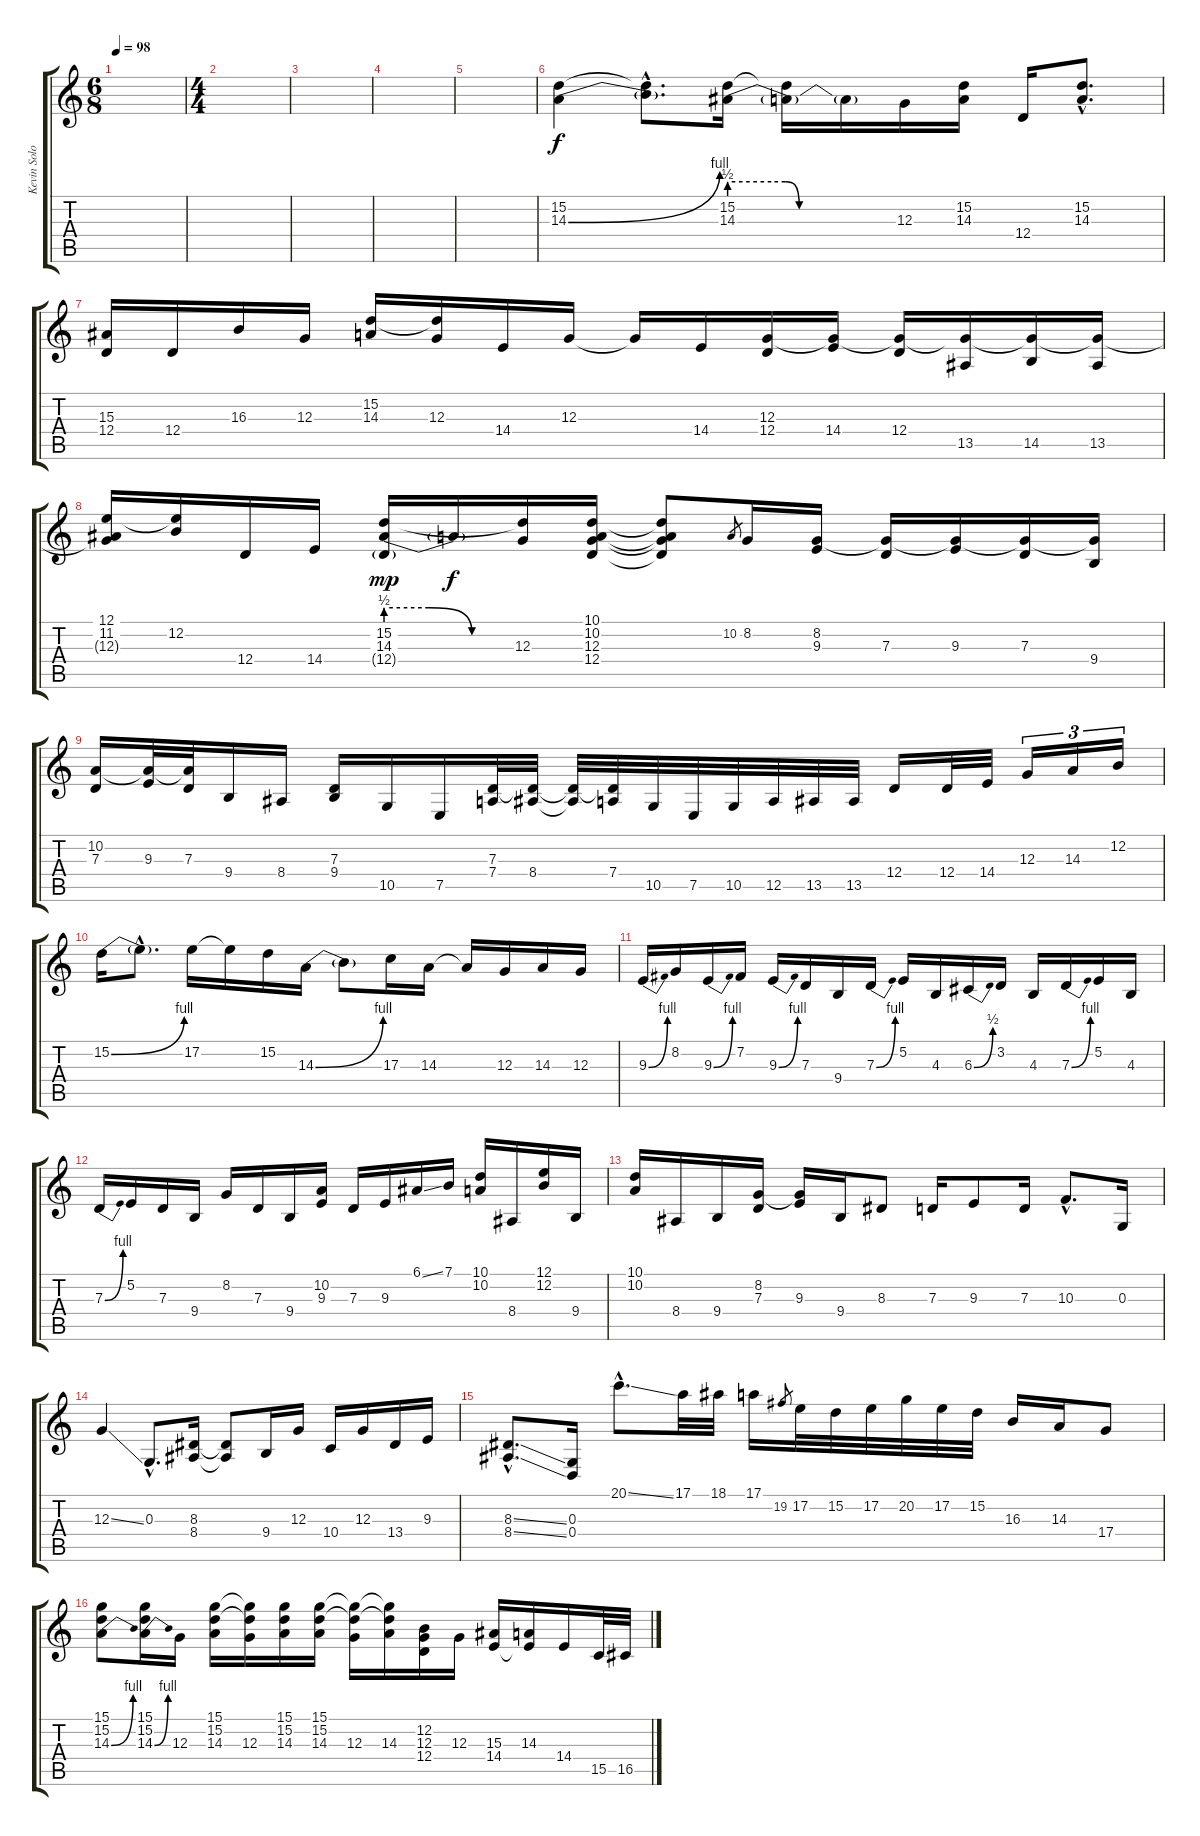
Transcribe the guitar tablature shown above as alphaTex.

\track ("Kevin Solo" "Kevin Solo") {instrument lead8bassandlead}
\staff {score tabs}
\tuning (E4 B3 G3 D3 A2 E2) {hide}
\ts (6 8)
\tempo 98
\clef g2
\ks c
|
\ts (4 4)
|
|
|
|
(15.2 14.3{be (bend 0 0 60 4)}).4 (15.2{hac t} 14.3{hac t}).8{d} (15.2 14.3{be (custom 0 2 15 2 20 2 25 0 40 0 60 0)}).16 (15.2{t} 14.3{t}).16 14.3{t}.16 12.3.16 (15.2 14.3).16 12.4.16 (15.2{hac} 14.3{hac}).8{d} |
(15.3 12.4).16 12.4.16 16.3.16 12.3.16 (15.2 14.3).16 (15.2{t} 12.3).16 14.4.16 12.3.16 12.3{t}.16 14.4.16 (12.3 12.4).16 (12.3{t} 14.4).16 (12.3{t} 12.4).16 (12.3{t} 13.5).16 (12.3{t} 14.5).16 (12.3{t} 13.5).16 |
(12.1 11.2 12.3{t}).16 (12.1{t} 12.2).16 12.4.16 14.4.16 (15.2 14.3{be (custom 0 2 20 2 40 0 60 0)} 12.4{g}).16{dy mp} 14.3{t}.16{dy f} (15.2{t} 12.3).16 (10.1 10.2 12.3 12.4).16 (10.1{t} 10.2{t} 12.3{t} 12.4{t}).8 10.2.8{gr} 8.2.16 (8.2 9.3).16 (8.2{t} 7.3).16 (8.2{t} 9.3).16 (8.2{t} 7.3).16 (8.2{t} 9.4).16 |
(10.2 7.3).16 (10.2{t} 9.3).32 (10.2{t} 7.3).32 9.4.16 8.4.16 (7.3 9.4).16 10.5.16 7.5.16 (7.3 7.4).32 (7.3{t} 8.4).32 (7.3{t} 8.4{t}).32 (7.3{t} 7.4).32 10.5.32 7.5.32 10.5.32 12.5.32 13.5.32 13.5.32 12.4.16 12.4.32 14.4.32 12.3.16{tu (3 2)} 14.3.16{tu (3 2)} 12.2.16{tu (3 2)} |
15.2{be (bend 0 0 60 4)}.16 15.2{hac t}.8{d} 17.2.16 17.2{t}.16 15.2.16 14.3{be (bend 0 0 60 4)}.16 14.3{t}.8 17.3.16 14.3.16 14.3{t}.16 12.3.16 14.3.16 12.3.16 |
9.3{be (bend 0 0 60 4)}.16 8.2.16 9.3{be (bend 0 0 60 4)}.16 7.2.16 9.3{be (bend 0 0 60 4)}.16 7.3.16 9.4.16 7.3{be (bend 0 0 60 4)}.16 5.2.16 4.3.16 6.3{be (bend 0 0 60 2)}.16 3.2.16 4.3.16 7.3{be (bend 0 0 60 4)}.16 5.2.16 4.3.16 |
7.3{be (bend 0 0 60 4)}.16 5.2.16 7.3.16 9.4.16 8.2.16 7.3.16 9.4.16 (10.2 9.3).16 7.3.16 9.3.16 6.1{ss}.16 7.1.16 (10.1 10.2).16 8.4.16 (12.1 12.2).16 9.4.16 |
(10.1 10.2).16 8.4.16 9.4.16 (8.2 7.3).16 (8.2{t} 9.3).16 9.4.16 8.3.8 7.3.16 9.3.8 7.3.16 10.3{hac}.8{d} 0.3.16 |
12.3{ss}.4 0.3{hac}.8{d} (8.3 8.4).16 (8.3{t} 8.4{t}).8 9.4.16 12.3.16 10.4.16 12.3.16 13.4.16 9.3.16 |
(8.3{ss hac} 8.4{ss hac}).8{d} (0.3 0.4).16 20.1{ss hac}.8{d} 17.1.32 18.1.32 17.1.16 19.2.8{gr} 17.2.32 15.2.32 17.2.32 20.2.32 17.2.32 15.2.32 16.3.16 14.3.16 17.4.8 |
(15.1 15.2 14.3{be (bend 0 0 60 4)}).8 (15.1 15.2 14.3{be (bend 0 0 60 4)}).16 12.3.16 (15.1 15.2 14.3).16 (15.1{t} 15.2{t} 12.3).16 (15.1 15.2 14.3).16 (15.1 15.2 14.3).16 (15.1{t} 15.2{t} 12.3).16 (15.1{t} 15.2{t} 14.3).16 (12.2 12.3 12.4).16 12.3.16 (15.3 14.4).16 (14.3 14.4{t}).16 14.4.16 15.5.32 16.5.32
